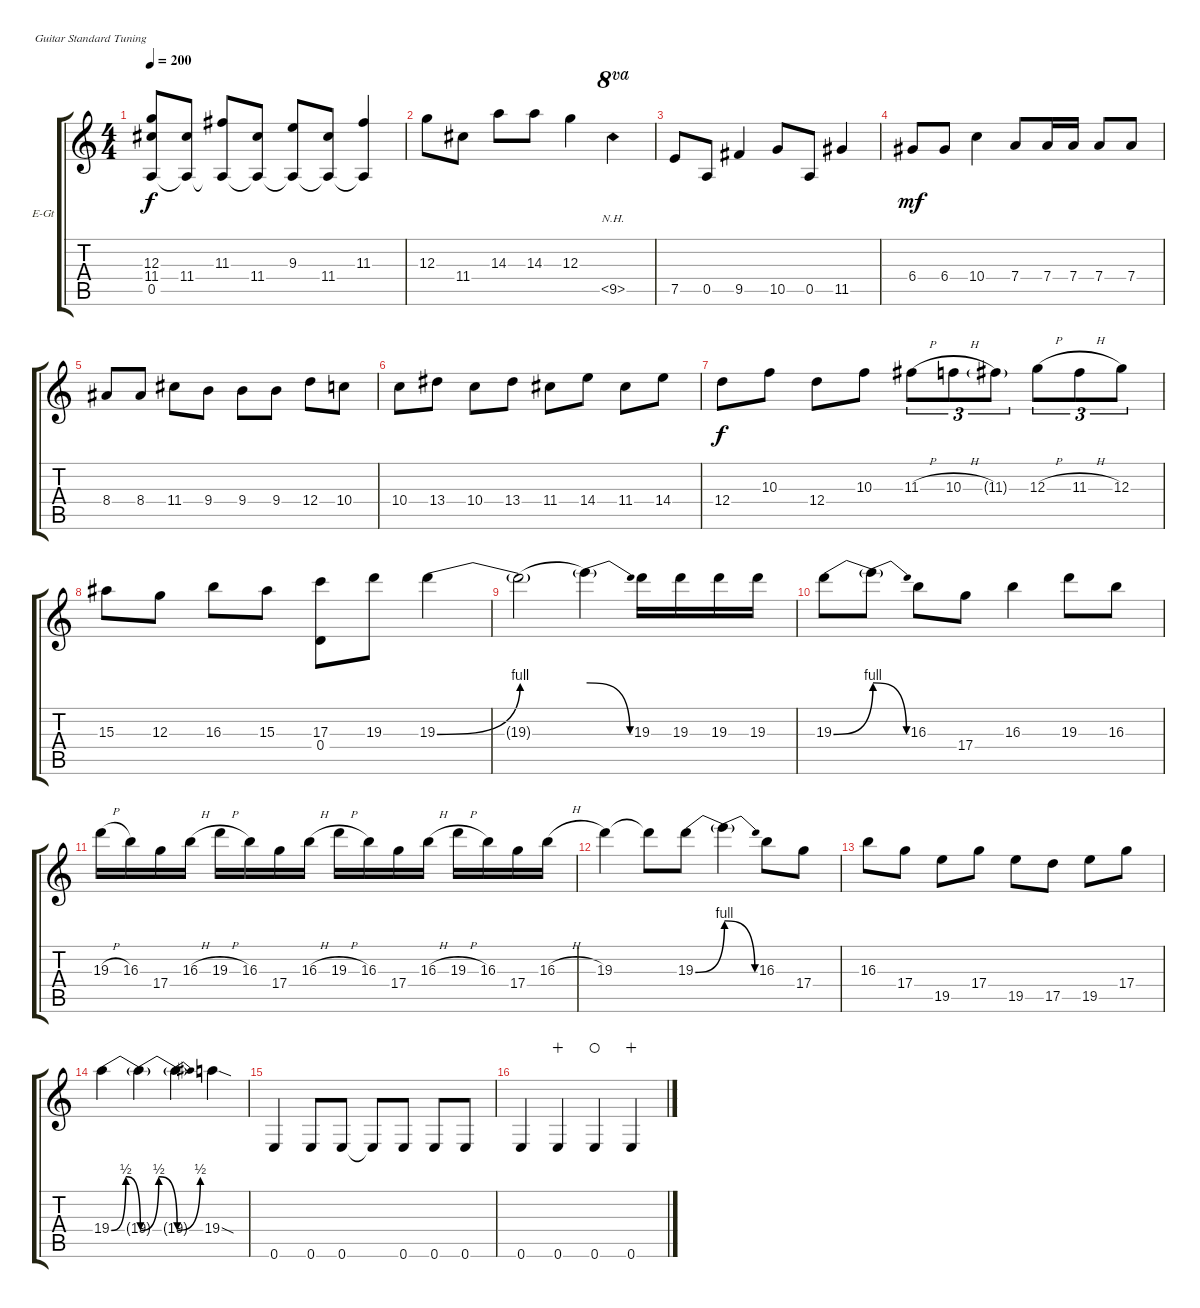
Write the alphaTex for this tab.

\bracketExtendMode groupsimilarinstruments
\firstSystemTrackNameOrientation horizontal
\otherSystemsTrackNameOrientation horizontal
\track ("Guitar Arrangement" "E-Gt") {mute instrument electricguitarclean}
\staff {score tabs}
\tuning (E4 B3 G3 D3 A2 E2)
\ts (4 4)
\tempo 200
\clef g2
\ks c
(12.3 11.4 0.5).8{dy f} (11.4 0.5{t}).8 (11.3 0.5{t}).8 (11.4 0.5{t}).8 (9.3 0.5{t}).8 (11.4 0.5{t}).8 (11.3 0.5{t}).4 |
12.3.8 11.4.8 14.3.8 14.3.8 12.3.4 9.5{nh}.4{ot 8va} |
7.5.8 0.5.8 9.5.4 10.5.8 0.5.8 11.5.4 |
6.4.8{dy mf} 6.4.8 10.4.4 7.4.8 7.4.16 7.4.16 7.4.8 7.4.8 |
8.4.8 8.4.8 11.4.8 9.4.8 9.4.8 9.4.8 12.4.8 10.4.8 |
10.4.8 13.4.8 10.4.8 13.4.8 11.4.8 14.4.8 11.4.8 14.4.8 |
12.4.8{dy f} 10.3.8 12.4.8 10.3.8 11.3{h}.8{tu (3 2)} 10.3{h}.8{tu (3 2)} 11.3{g}.8{tu (3 2)} 12.3{h}.8{tu (3 2)} 11.3{h}.8{tu (3 2)} 12.3.8{tu (3 2)} |
15.3.8 12.3.8 16.3.8 15.3.8 (17.3 0.4).8 19.3.8 19.3{be (bend 0 0 33.6 4)}.4 |
19.3{be (hold 0 0 60 0) t}.2 19.3{be (release 0 4 60 0) t}.4 19.3.16 19.3.16 19.3.16 19.3.16 |
19.3{be (bend 0 0 60 4)}.8 19.3{be (release 0 4 60 0) t}.8 16.3.8 17.4.8 16.3.4 19.3.8 16.3.8 |
19.3{h}.16 16.3.16 17.4.16 16.3{h}.16 19.3{h}.16 16.3.16 17.4.16 16.3{h}.16 19.3{h}.16 16.3.16 17.4.16 16.3{h}.16 19.3{h}.16 16.3.16 17.4.16 16.3{h}.16 |
19.3.4 19.3{t}.8 19.3{be (bend 0 0 34.8 4)}.8 19.3{be (release 21.599999999999998 4 42.6 0) t}.4 16.3.8 17.4.8 |
16.3.8 17.4.8 19.5.8 17.4.8 19.5.8 17.5.8 19.5.8 17.4.8 |
19.4{be (bendrelease 6.6 0 20.4 2 36 2 49.199999999999996 0)}.4 19.4{be (bendrelease 13.799999999999999 0 21.599999999999998 2 39.6 2 48.6 0) t}.4 19.4{be (bend 15 0 34.199999999999996 2) t}.4 19.4{sod}.4 |
0.6.4 0.6.8 0.6.8 0.6{t}.8 0.6.8 0.6.8 0.6.8 |
0.6.4 0.6.4{wahc} 0.6.4{waho} 0.6.4{wahc}
